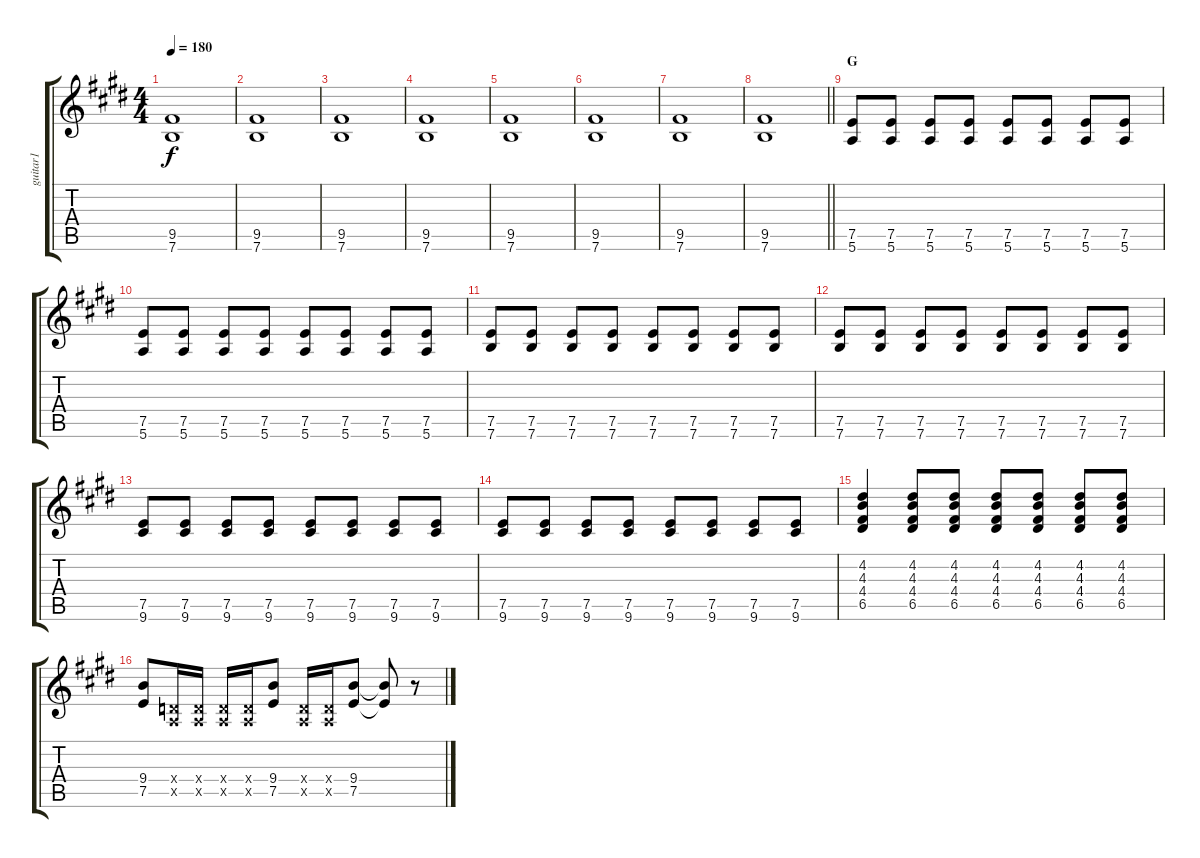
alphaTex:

\track ("guitar1" "guitar1") {instrument distortionguitar}
\staff {score tabs}
\tuning (E4 B3 G3 D3 A2 E2) {hide}
\ts (4 4)
\tempo 180
\clef g2
\ks e
(9.5 7.6).1{dy f} |
(9.5 7.6).1 |
(9.5 7.6).1 |
(9.5 7.6).1 |
(9.5 7.6).1 |
(9.5 7.6).1 |
(9.5 7.6).1 |
\barLineRight lightlight
(9.5 7.6).1 |
\section ("" "G")
(7.5 5.6).8 (7.5 5.6).8 (7.5 5.6).8 (7.5 5.6).8 (7.5 5.6).8 (7.5 5.6).8 (7.5 5.6).8 (7.5 5.6).8 |
(7.5 5.6).8 (7.5 5.6).8 (7.5 5.6).8 (7.5 5.6).8 (7.5 5.6).8 (7.5 5.6).8 (7.5 5.6).8 (7.5 5.6).8 |
(7.5 7.6).8 (7.5 7.6).8 (7.5 7.6).8 (7.5 7.6).8 (7.5 7.6).8 (7.5 7.6).8 (7.5 7.6).8 (7.5 7.6).8 |
(7.5 7.6).8 (7.5 7.6).8 (7.5 7.6).8 (7.5 7.6).8 (7.5 7.6).8 (7.5 7.6).8 (7.5 7.6).8 (7.5 7.6).8 |
(7.5 9.6).8 (7.5 9.6).8 (7.5 9.6).8 (7.5 9.6).8 (7.5 9.6).8 (7.5 9.6).8 (7.5 9.6).8 (7.5 9.6).8 |
(7.5 9.6).8 (7.5 9.6).8 (7.5 9.6).8 (7.5 9.6).8 (7.5 9.6).8 (7.5 9.6).8 (7.5 9.6).8 (7.5 9.6).8 |
(4.2 4.3 4.4 6.5).4 (4.2 4.3 4.4 6.5).8 (4.2 4.3 4.4 6.5).8 (4.2 4.3 4.4 6.5).8 (4.2 4.3 4.4 6.5).8 (4.2 4.3 4.4 6.5).8 (4.2 4.3 4.4 6.5).8 |
(9.4 7.5).8 (0.4{x} 0.5{x}).16 (0.4{x} 0.5{x}).16 (0.4{x} 0.5{x}).16 (0.4{x} 0.5{x}).16 (9.4 7.5).8 (0.4{x} 0.5{x}).16 (0.4{x} 0.5{x}).16 (9.4 7.5).8 (9.4{t} 7.5{t}).8 r.8
